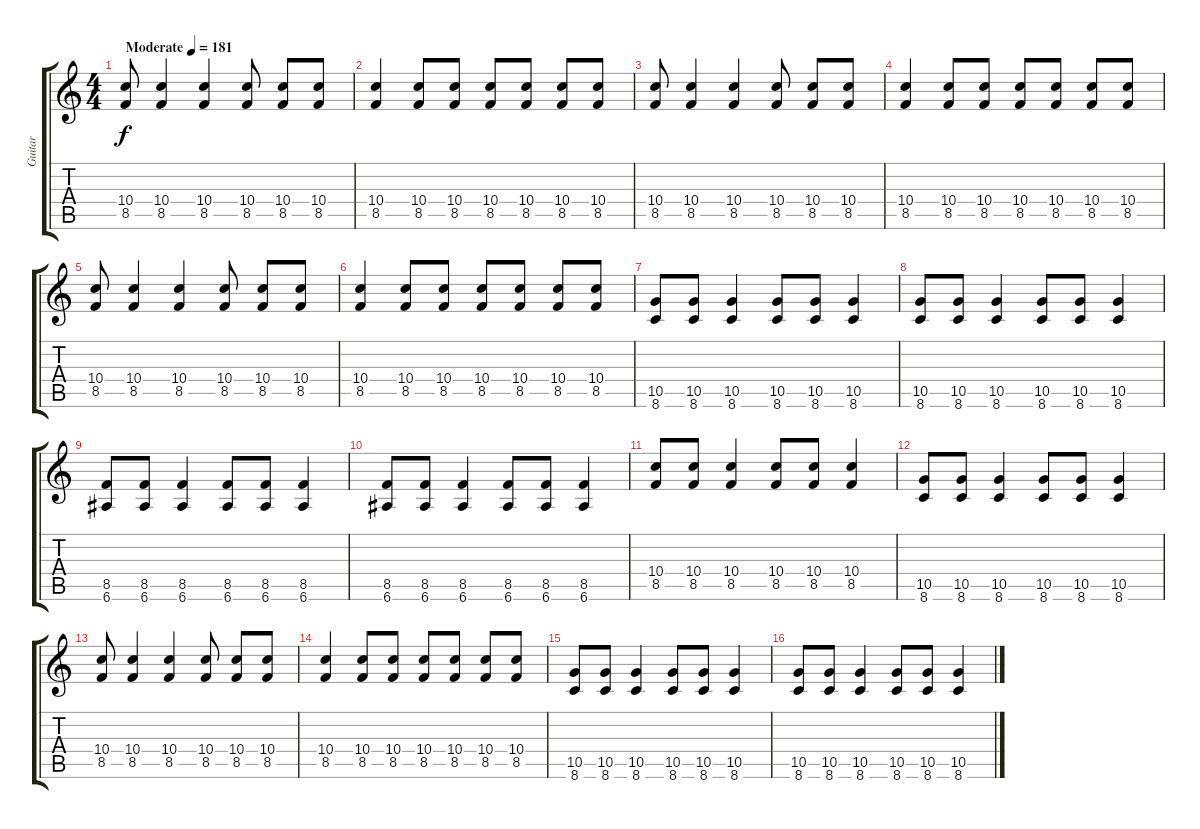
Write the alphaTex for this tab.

\track ("Guitar" "Guitar") {instrument overdrivenguitar}
\staff {score tabs}
\tuning (E4 B3 G3 D3 A2 E2) {hide}
\ts (4 4)
\tempo (181 "Moderate")
\clef g2
\ks c
(10.4 8.5).8{dy f instrument overdrivenguitar} (10.4 8.5).4 (10.4 8.5).4 (10.4 8.5).8 (10.4 8.5).8 (10.4 8.5).8 |
(10.4 8.5).4 (10.4 8.5).8 (10.4 8.5).8 (10.4 8.5).8 (10.4 8.5).8 (10.4 8.5).8 (10.4 8.5).8 |
(10.4 8.5).8 (10.4 8.5).4 (10.4 8.5).4 (10.4 8.5).8 (10.4 8.5).8 (10.4 8.5).8 |
(10.4 8.5).4 (10.4 8.5).8 (10.4 8.5).8 (10.4 8.5).8 (10.4 8.5).8 (10.4 8.5).8 (10.4 8.5).8 |
(10.4 8.5).8 (10.4 8.5).4 (10.4 8.5).4 (10.4 8.5).8 (10.4 8.5).8 (10.4 8.5).8 |
(10.4 8.5).4 (10.4 8.5).8 (10.4 8.5).8 (10.4 8.5).8 (10.4 8.5).8 (10.4 8.5).8 (10.4 8.5).8 |
(10.5 8.6).8 (10.5 8.6).8 (10.5 8.6).4 (10.5 8.6).8 (10.5 8.6).8 (10.5 8.6).4 |
(10.5 8.6).8 (10.5 8.6).8 (10.5 8.6).4 (10.5 8.6).8 (10.5 8.6).8 (10.5 8.6).4 |
(8.5 6.6).8 (8.5 6.6).8 (8.5 6.6).4 (8.5 6.6).8 (8.5 6.6).8 (8.5 6.6).4 |
(8.5 6.6).8 (8.5 6.6).8 (8.5 6.6).4 (8.5 6.6).8 (8.5 6.6).8 (8.5 6.6).4 |
(10.4 8.5).8 (10.4 8.5).8 (10.4 8.5).4 (10.4 8.5).8 (10.4 8.5).8 (10.4 8.5).4 |
(10.5 8.6).8 (10.5 8.6).8 (10.5 8.6).4 (10.5 8.6).8 (10.5 8.6).8 (10.5 8.6).4 |
(10.4 8.5).8 (10.4 8.5).4 (10.4 8.5).4 (10.4 8.5).8 (10.4 8.5).8 (10.4 8.5).8 |
(10.4 8.5).4 (10.4 8.5).8 (10.4 8.5).8 (10.4 8.5).8 (10.4 8.5).8 (10.4 8.5).8 (10.4 8.5).8 |
(10.5 8.6).8 (10.5 8.6).8 (10.5 8.6).4 (10.5 8.6).8 (10.5 8.6).8 (10.5 8.6).4 |
(10.5 8.6).8 (10.5 8.6).8 (10.5 8.6).4 (10.5 8.6).8 (10.5 8.6).8 (10.5 8.6).4
